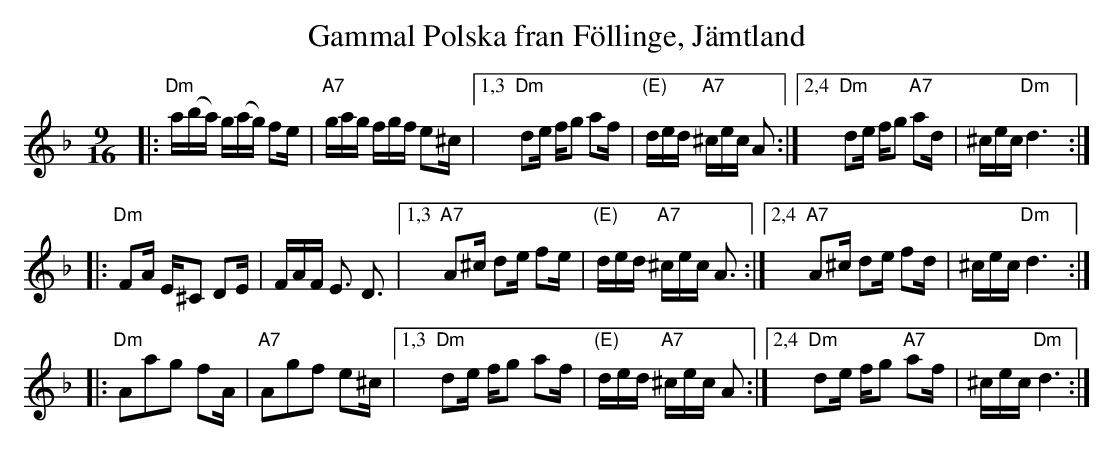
X:1
T: Gammal Polska fran F\"ollinge, J\"amtland
M: 9/16
L: 1/16
K: Dm
|:    "Dm"a(ba) g(ag) f2e | "A7"gag fgf e2^c \
|1,3  "Dm"d2e fg2 a2f | "(E)"ded "A7"^cec A2 \
:|2,4 "Dm"d2e fg2 "A7"a2d | ^cec "Dm"d6 :|
|:    "Dm"F2A E^C2 D2E | FAF E3 D3 \
|1,3  "A7"A2^c d2e f2e | "(E)"ded "A7"^cec A3 \
:|2,4 "A7"A2^c d2e f2d | ^cec "Dm"d6 :|
|:    "Dm"A2a2g2 f2A | "A7"A2g2f2 e2^c \
|1,3  "Dm"d2e fg2 a2f | "(E)"ded "A7"^cec A2 \
:|2,4 "Dm"d2e fg2 "A7"a2f | ^cec "Dm"d6 :|
